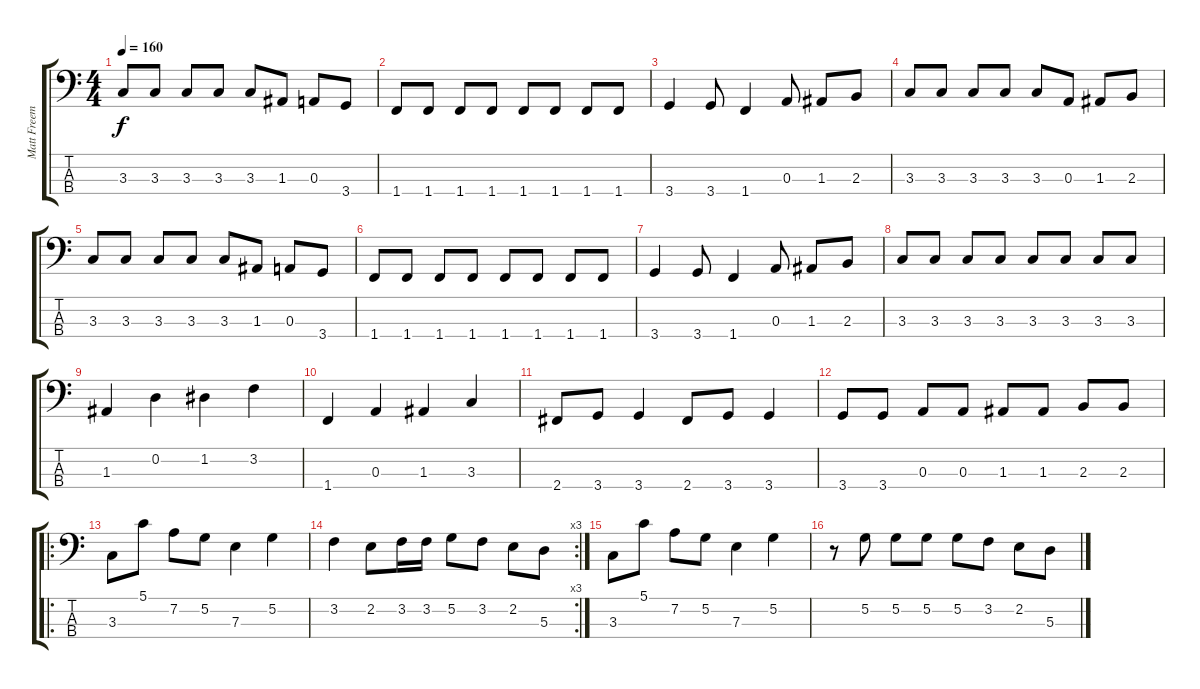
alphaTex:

\track ("Matt Freeman" "Matt Freem") {instrument electricbasspick}
\staff {score tabs}
\tuning (G2 D2 A1 E1) {hide}
\ts (4 4)
\tempo 160
\clef f4
\ks c
3.3.8{dy f} 3.3.8 3.3.8 3.3.8 3.3.8 1.3.8 0.3.8 3.4.8 |
1.4.8 1.4.8 1.4.8 1.4.8 1.4.8 1.4.8 1.4.8 1.4.8 |
3.4.4 3.4.8 1.4.4 0.3.8 1.3.8 2.3.8 |
3.3.8 3.3.8 3.3.8 3.3.8 3.3.8 0.3.8 1.3.8 2.3.8 |
3.3.8 3.3.8 3.3.8 3.3.8 3.3.8 1.3.8 0.3.8 3.4.8 |
1.4.8 1.4.8 1.4.8 1.4.8 1.4.8 1.4.8 1.4.8 1.4.8 |
3.4.4 3.4.8 1.4.4 0.3.8 1.3.8 2.3.8 |
3.3.8 3.3.8 3.3.8 3.3.8 3.3.8 3.3.8 3.3.8 3.3.8 |
1.3.4 0.2.4 1.2.4 3.2.4 |
1.4.4 0.3.4 1.3.4 3.3.4 |
2.4.8 3.4.8 3.4.4 2.4.8 3.4.8 3.4.4 |
3.4.8 3.4.8 0.3.8 0.3.8 1.3.8 1.3.8 2.3.8 2.3.8 |
\ro
3.3.8 5.1.8 7.2.8 5.2.8 7.3.4 5.2.4 |
\rc 3
3.2.4 2.2.8 3.2.16 3.2.16 5.2.8 3.2.8 2.2.8 5.3.8 |
3.3.8 5.1.8 7.2.8 5.2.8 7.3.4 5.2.4 |
r.8 5.2.8 5.2.8 5.2.8 5.2.8 3.2.8 2.2.8 5.3.8
